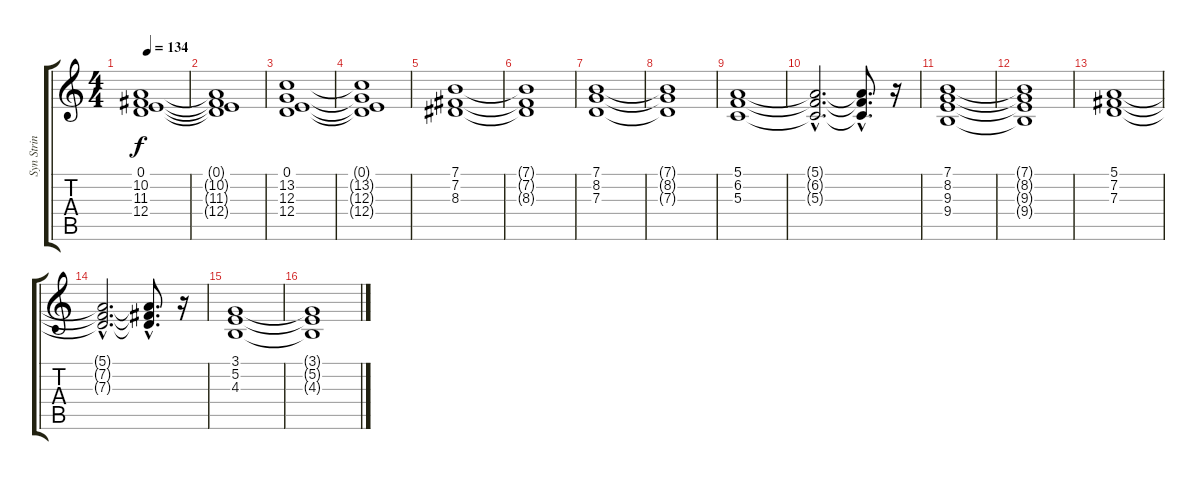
\track ("Syn Strin" "Syn Strin") {instrument synthstrings1}
\staff {score tabs}
\tuning (E4 B3 G3 D3 A2 E2) {hide}
\ts (4 4)
\tempo 134
\clef g2
\ks c
(0.1 10.2 11.3 12.4).1{dy f} |
(0.1{t} 10.2{t} 11.3{t} 12.4{t}).1 |
(0.1 13.2 12.3 12.4).1 |
(0.1{t} 13.2{t} 12.3{t} 12.4{t}).1 |
(7.1 7.2 8.3).1 |
(7.1{t} 7.2{t} 8.3{t}).1 |
(7.1 8.2 7.3).1 |
(7.1{t} 8.2{t} 7.3{t}).1 |
(5.1 6.2 5.3).1 |
(5.1{hac t} 6.2{hac t} 5.3{hac t}).2{d} (5.1{hac t} 6.2{hac t} 5.3{hac t}).8{d} r.16 |
(7.1 8.2 9.3 9.4).1 |
(7.1{t} 8.2{t} 9.3{t} 9.4{t}).1 |
(5.1 7.2 7.3).1 |
(5.1{hac t} 7.2{hac t} 7.3{hac t}).2{d} (5.1{hac t} 7.2{hac t} 7.3{hac t}).8{d} r.16 |
(3.1 5.2 4.3).1 |
(3.1{t} 5.2{t} 4.3{t}).1
